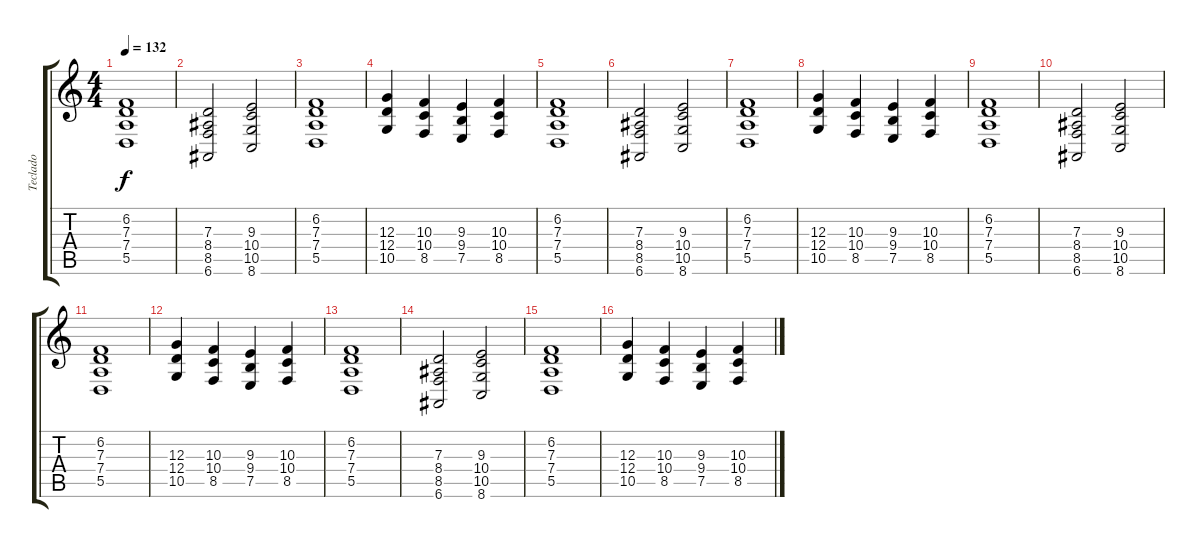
\track ("Teclado " "Teclado ") {instrument stringensemble2}
\staff {score tabs}
\tuning (E4 B3 G3 D3 A2 E2) {hide}
\ts (4 4)
\tempo 132
\clef g2
\ks c
(6.2 7.3 7.4 5.5).1{dy f} |
(7.3 8.4 8.5 6.6).2 (9.3 10.4 10.5 8.6).2 |
(6.2 7.3 7.4 5.5).1 |
(12.3 12.4 10.5).4 (10.3 10.4 8.5).4 (9.3 9.4 7.5).4 (10.3 10.4 8.5).4 |
(6.2 7.3 7.4 5.5).1 |
(7.3 8.4 8.5 6.6).2 (9.3 10.4 10.5 8.6).2 |
(6.2 7.3 7.4 5.5).1 |
(12.3 12.4 10.5).4 (10.3 10.4 8.5).4 (9.3 9.4 7.5).4 (10.3 10.4 8.5).4 |
(6.2 7.3 7.4 5.5).1 |
(7.3 8.4 8.5 6.6).2 (9.3 10.4 10.5 8.6).2 |
(6.2 7.3 7.4 5.5).1 |
(12.3 12.4 10.5).4 (10.3 10.4 8.5).4 (9.3 9.4 7.5).4 (10.3 10.4 8.5).4 |
(6.2 7.3 7.4 5.5).1 |
(7.3 8.4 8.5 6.6).2 (9.3 10.4 10.5 8.6).2 |
(6.2 7.3 7.4 5.5).1 |
(12.3 12.4 10.5).4 (10.3 10.4 8.5).4 (9.3 9.4 7.5).4 (10.3 10.4 8.5).4
